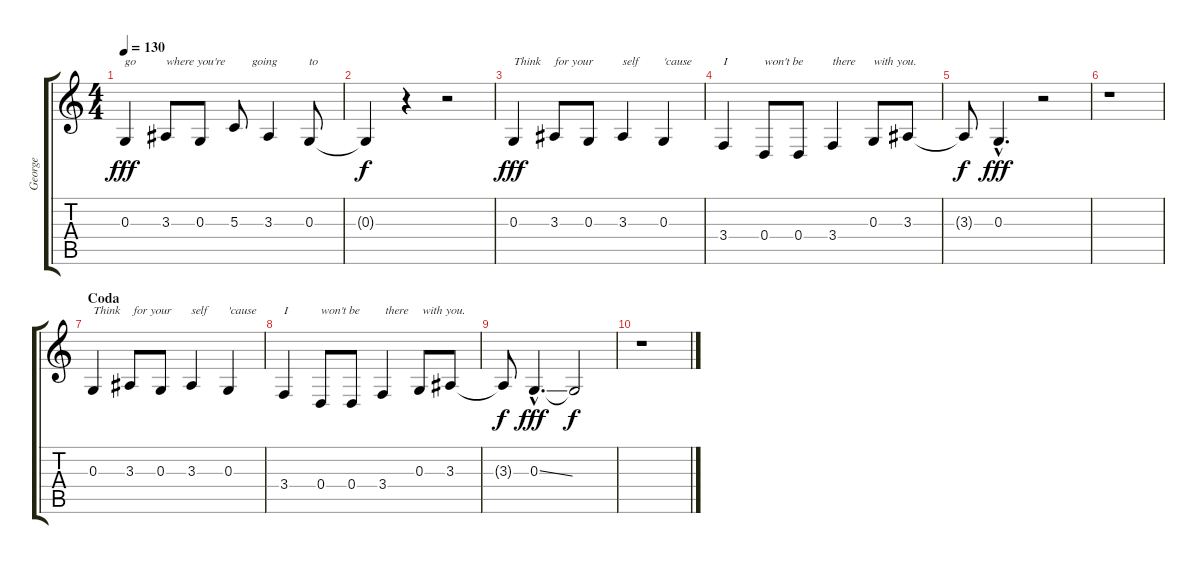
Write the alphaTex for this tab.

\track ("George" "George") {instrument altosax}
\staff {score tabs}
\tuning (E4 B3 G3 D3 A2 E2) {hide}
\ts (4 4)
\tempo 130
\clef g2
\ks c
0.3.4{txt "go" dy fff} 3.3.8{txt "where you're"} 0.3.8 5.3.8{txt "      going"} 3.3.4 0.3.8{txt "to"} |
0.3{t}.4{dy f} r.4 r.2 |
0.3.4{txt "Think" dy fff} 3.3.8{txt "for your"} 0.3.8 3.3.4{txt "self"} 0.3.4{txt "'cause"} |
3.4.4{txt "I"} 0.4.8{txt "won't be"} 0.4.8 3.4.4{txt "there"} 0.3.8{txt "with you."} 3.3.8 |
3.3{t}.8{dy f} 0.3{hac}.4{d dy fff} r.2 |
r.1 |
\section ("" "Coda")
0.3.4{txt "Think"} 3.3.8{txt " for your"} 0.3.8 3.3.4{txt "self"} 0.3.4{txt "'cause"} |
3.4.4{txt "I"} 0.4.8{txt "won't be"} 0.4.8 3.4.4{txt " there"} 0.3.8{txt " with you."} 3.3.8 |
3.3{t}.8{dy f} 0.3{ss hac}.4{d dy fff} 0.3{t}.2{dy f} |
r.1
